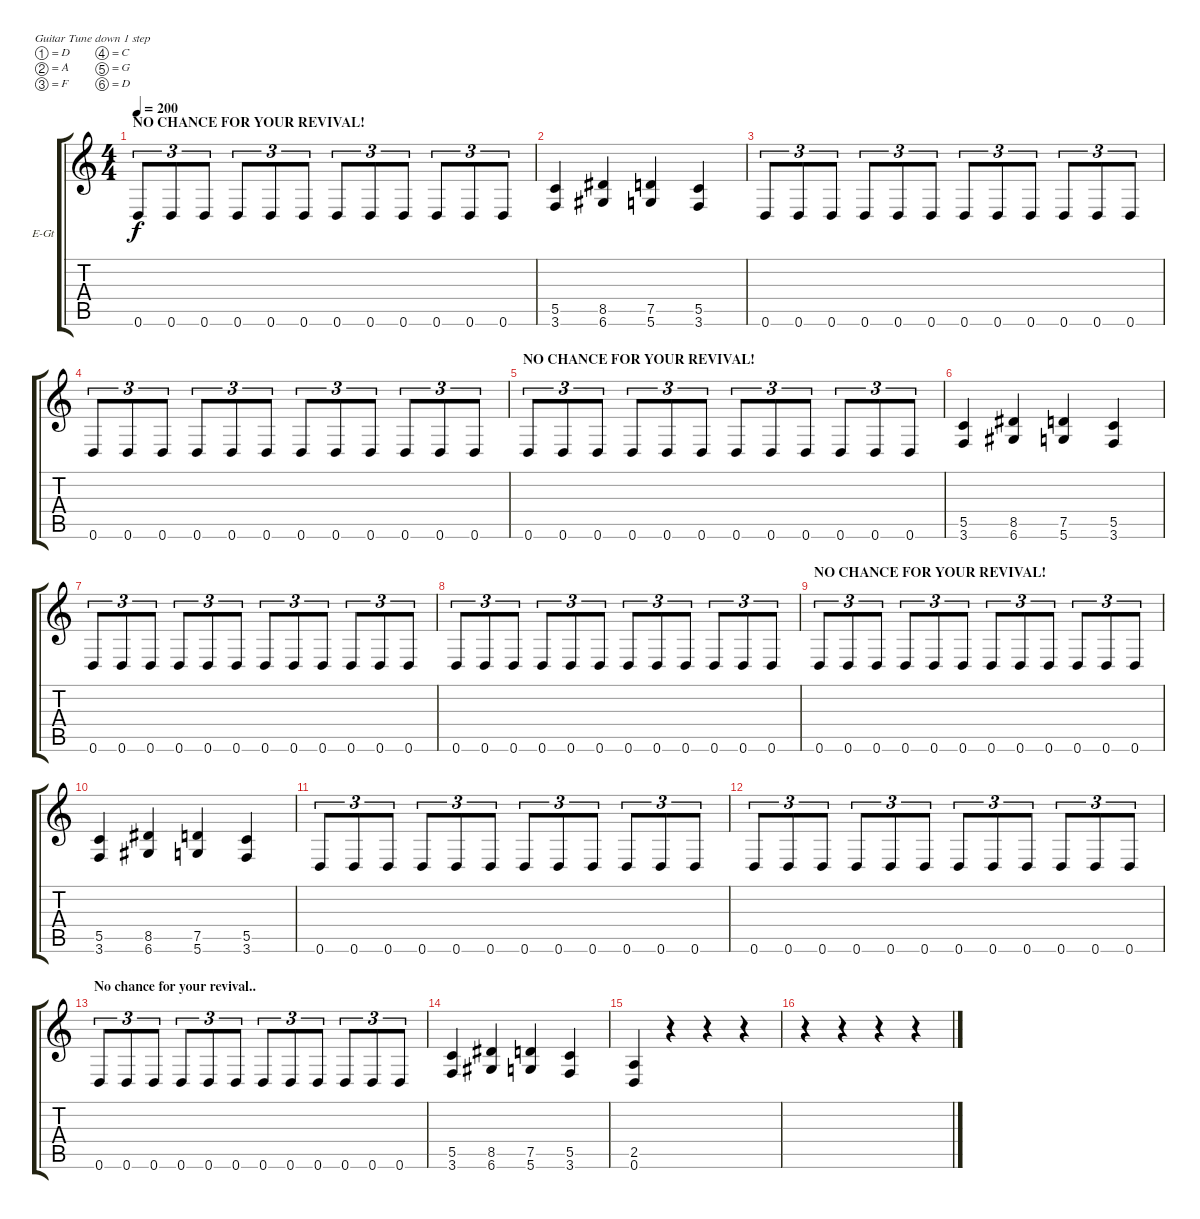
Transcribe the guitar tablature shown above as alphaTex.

\defaultSystemsLayout 4
\bracketExtendMode groupsimilarinstruments
\firstSystemTrackNameOrientation horizontal
\otherSystemsTrackNameOrientation horizontal
\track ("Bernd Kost I" "E-Gt") {instrument distortionguitar}
\staff {score tabs}
\tuning (D4 A3 F3 C3 G2 D2)
\ts (4 4)
\section ("" "NO CHANCE FOR YOUR REVIVAL!")
\tempo 200
\clef g2
\ks c
0.6.8{tu (3 2) dy f} 0.6.8{tu (3 2)} 0.6.8{tu (3 2)} 0.6.8{tu (3 2)} 0.6.8{tu (3 2)} 0.6.8{tu (3 2)} 0.6.8{tu (3 2)} 0.6.8{tu (3 2)} 0.6.8{tu (3 2)} 0.6.8{tu (3 2)} 0.6.8{tu (3 2)} 0.6.8{tu (3 2)} |
(3.6 5.5).4 (6.6 8.5).4 (7.5 5.6).4 (3.6 5.5).4 |
0.6.8{tu (3 2)} 0.6.8{tu (3 2)} 0.6.8{tu (3 2)} 0.6.8{tu (3 2)} 0.6.8{tu (3 2)} 0.6.8{tu (3 2)} 0.6.8{tu (3 2)} 0.6.8{tu (3 2)} 0.6.8{tu (3 2)} 0.6.8{tu (3 2)} 0.6.8{tu (3 2)} 0.6.8{tu (3 2)} |
0.6.8{tu (3 2)} 0.6.8{tu (3 2)} 0.6.8{tu (3 2)} 0.6.8{tu (3 2)} 0.6.8{tu (3 2)} 0.6.8{tu (3 2)} 0.6.8{tu (3 2)} 0.6.8{tu (3 2)} 0.6.8{tu (3 2)} 0.6.8{tu (3 2)} 0.6.8{tu (3 2)} 0.6.8{tu (3 2)} |
\section ("" "NO CHANCE FOR YOUR REVIVAL!")
0.6.8{tu (3 2)} 0.6.8{tu (3 2)} 0.6.8{tu (3 2)} 0.6.8{tu (3 2)} 0.6.8{tu (3 2)} 0.6.8{tu (3 2)} 0.6.8{tu (3 2)} 0.6.8{tu (3 2)} 0.6.8{tu (3 2)} 0.6.8{tu (3 2)} 0.6.8{tu (3 2)} 0.6.8{tu (3 2)} |
(3.6 5.5).4 (6.6 8.5).4 (7.5 5.6).4 (3.6 5.5).4 |
0.6.8{tu (3 2)} 0.6.8{tu (3 2)} 0.6.8{tu (3 2)} 0.6.8{tu (3 2)} 0.6.8{tu (3 2)} 0.6.8{tu (3 2)} 0.6.8{tu (3 2)} 0.6.8{tu (3 2)} 0.6.8{tu (3 2)} 0.6.8{tu (3 2)} 0.6.8{tu (3 2)} 0.6.8{tu (3 2)} |
0.6.8{tu (3 2)} 0.6.8{tu (3 2)} 0.6.8{tu (3 2)} 0.6.8{tu (3 2)} 0.6.8{tu (3 2)} 0.6.8{tu (3 2)} 0.6.8{tu (3 2)} 0.6.8{tu (3 2)} 0.6.8{tu (3 2)} 0.6.8{tu (3 2)} 0.6.8{tu (3 2)} 0.6.8{tu (3 2)} |
\section ("" "NO CHANCE FOR YOUR REVIVAL!")
0.6.8{tu (3 2)} 0.6.8{tu (3 2)} 0.6.8{tu (3 2)} 0.6.8{tu (3 2)} 0.6.8{tu (3 2)} 0.6.8{tu (3 2)} 0.6.8{tu (3 2)} 0.6.8{tu (3 2)} 0.6.8{tu (3 2)} 0.6.8{tu (3 2)} 0.6.8{tu (3 2)} 0.6.8{tu (3 2)} |
(3.6 5.5).4 (6.6 8.5).4 (7.5 5.6).4 (3.6 5.5).4 |
0.6.8{tu (3 2)} 0.6.8{tu (3 2)} 0.6.8{tu (3 2)} 0.6.8{tu (3 2)} 0.6.8{tu (3 2)} 0.6.8{tu (3 2)} 0.6.8{tu (3 2)} 0.6.8{tu (3 2)} 0.6.8{tu (3 2)} 0.6.8{tu (3 2)} 0.6.8{tu (3 2)} 0.6.8{tu (3 2)} |
0.6.8{tu (3 2)} 0.6.8{tu (3 2)} 0.6.8{tu (3 2)} 0.6.8{tu (3 2)} 0.6.8{tu (3 2)} 0.6.8{tu (3 2)} 0.6.8{tu (3 2)} 0.6.8{tu (3 2)} 0.6.8{tu (3 2)} 0.6.8{tu (3 2)} 0.6.8{tu (3 2)} 0.6.8{tu (3 2)} |
\section ("" "No chance for your revival..")
0.6.8{tu (3 2)} 0.6.8{tu (3 2)} 0.6.8{tu (3 2)} 0.6.8{tu (3 2)} 0.6.8{tu (3 2)} 0.6.8{tu (3 2)} 0.6.8{tu (3 2)} 0.6.8{tu (3 2)} 0.6.8{tu (3 2)} 0.6.8{tu (3 2)} 0.6.8{tu (3 2)} 0.6.8{tu (3 2)} |
(3.6 5.5).4 (6.6 8.5).4 (7.5 5.6).4 (3.6 5.5).4 |
(2.5 0.6).4 r.4 r.4 r.4 |
r.4 r.4 r.4 r.4
